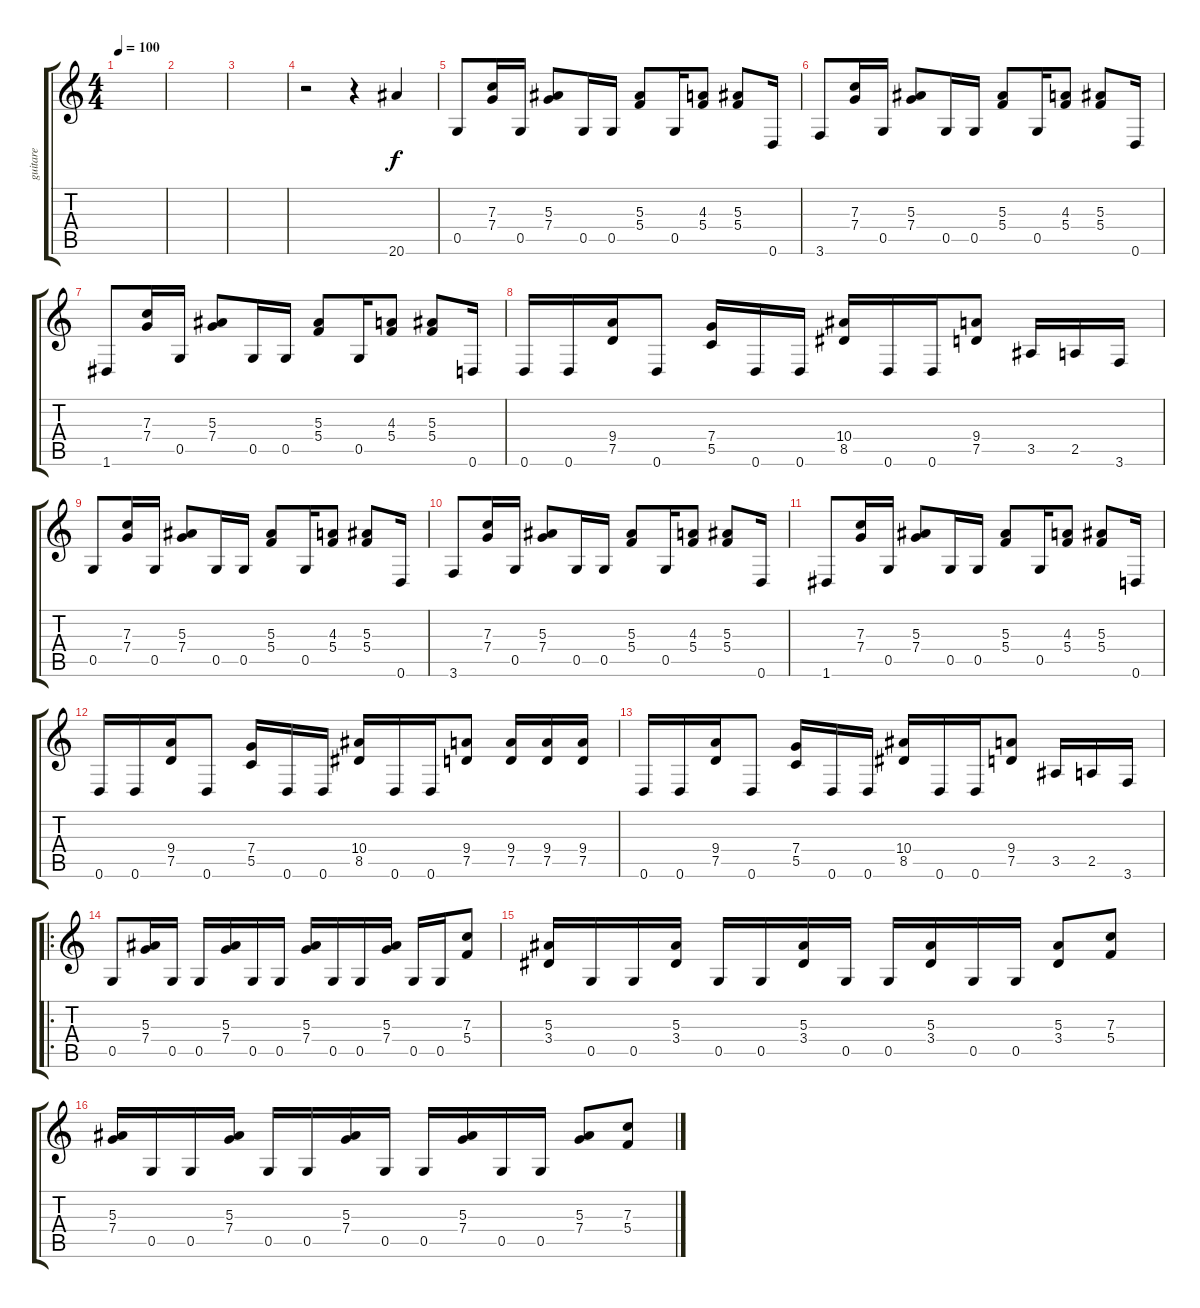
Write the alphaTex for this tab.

\track ("guitare" "guitare") {instrument distortionguitar}
\staff {score tabs}
\tuning (D4 A3 F3 C3 G2 D2) {hide}
\ts (4 4)
\tempo 100
\clef g2
\ks c
|
|
|
r.2 r.4 20.6.4 |
0.5.8 (7.3 7.4).16 0.5.16 (5.3 7.4).8 0.5.16 0.5.16 (5.3 5.4).8 0.5.16 (4.3 5.4).8 (5.3 5.4).8 0.6.16 |
3.6.8 (7.3 7.4).16 0.5.16 (5.3 7.4).8 0.5.16 0.5.16 (5.3 5.4).8 0.5.16 (4.3 5.4).8 (5.3 5.4).8 0.6.16 |
1.6.8 (7.3 7.4).16 0.5.16 (5.3 7.4).8 0.5.16 0.5.16 (5.3 5.4).8 0.5.16 (4.3 5.4).8 (5.3 5.4).8 0.6.16 |
0.6.16 0.6.16 (9.4 7.5).16 0.6.8 (7.4 5.5).16 0.6.16 0.6.16 (10.4 8.5).16 0.6.16 0.6.16 (9.4 7.5).8 3.5.16 2.5.16 3.6.16 |
0.5.8 (7.3 7.4).16 0.5.16 (5.3 7.4).8 0.5.16 0.5.16 (5.3 5.4).8 0.5.16 (4.3 5.4).8 (5.3 5.4).8 0.6.16 |
3.6.8 (7.3 7.4).16 0.5.16 (5.3 7.4).8 0.5.16 0.5.16 (5.3 5.4).8 0.5.16 (4.3 5.4).8 (5.3 5.4).8 0.6.16 |
1.6.8 (7.3 7.4).16 0.5.16 (5.3 7.4).8 0.5.16 0.5.16 (5.3 5.4).8 0.5.16 (4.3 5.4).8 (5.3 5.4).8 0.6.16 |
0.6.16 0.6.16 (9.4 7.5).16 0.6.8 (7.4 5.5).16 0.6.16 0.6.16 (10.4 8.5).16 0.6.16 0.6.16 (9.4 7.5).8 (9.4 7.5).16 (9.4 7.5).16 (9.4 7.5).16 |
0.6.16 0.6.16 (9.4 7.5).16 0.6.8 (7.4 5.5).16 0.6.16 0.6.16 (10.4 8.5).16 0.6.16 0.6.16 (9.4 7.5).8 3.5.16 2.5.16 3.6.16 |
\ro
0.5.8 (5.3 7.4).16 0.5.16 0.5.16 (5.3 7.4).16 0.5.16 0.5.16 (5.3 7.4).16 0.5.16 0.5.16 (5.3 7.4).16 0.5.16 0.5.16 (7.3 5.4).8 |
(5.3 3.4).16 0.5.16 0.5.16 (5.3 3.4).16 0.5.16 0.5.16 (5.3 3.4).16 0.5.16 0.5.16 (5.3 3.4).16 0.5.16 0.5.16 (5.3 3.4).8 (7.3 5.4).8 |
(5.3 7.4).16 0.5.16 0.5.16 (5.3 7.4).16 0.5.16 0.5.16 (5.3 7.4).16 0.5.16 0.5.16 (5.3 7.4).16 0.5.16 0.5.16 (5.3 7.4).8 (7.3 5.4).8
